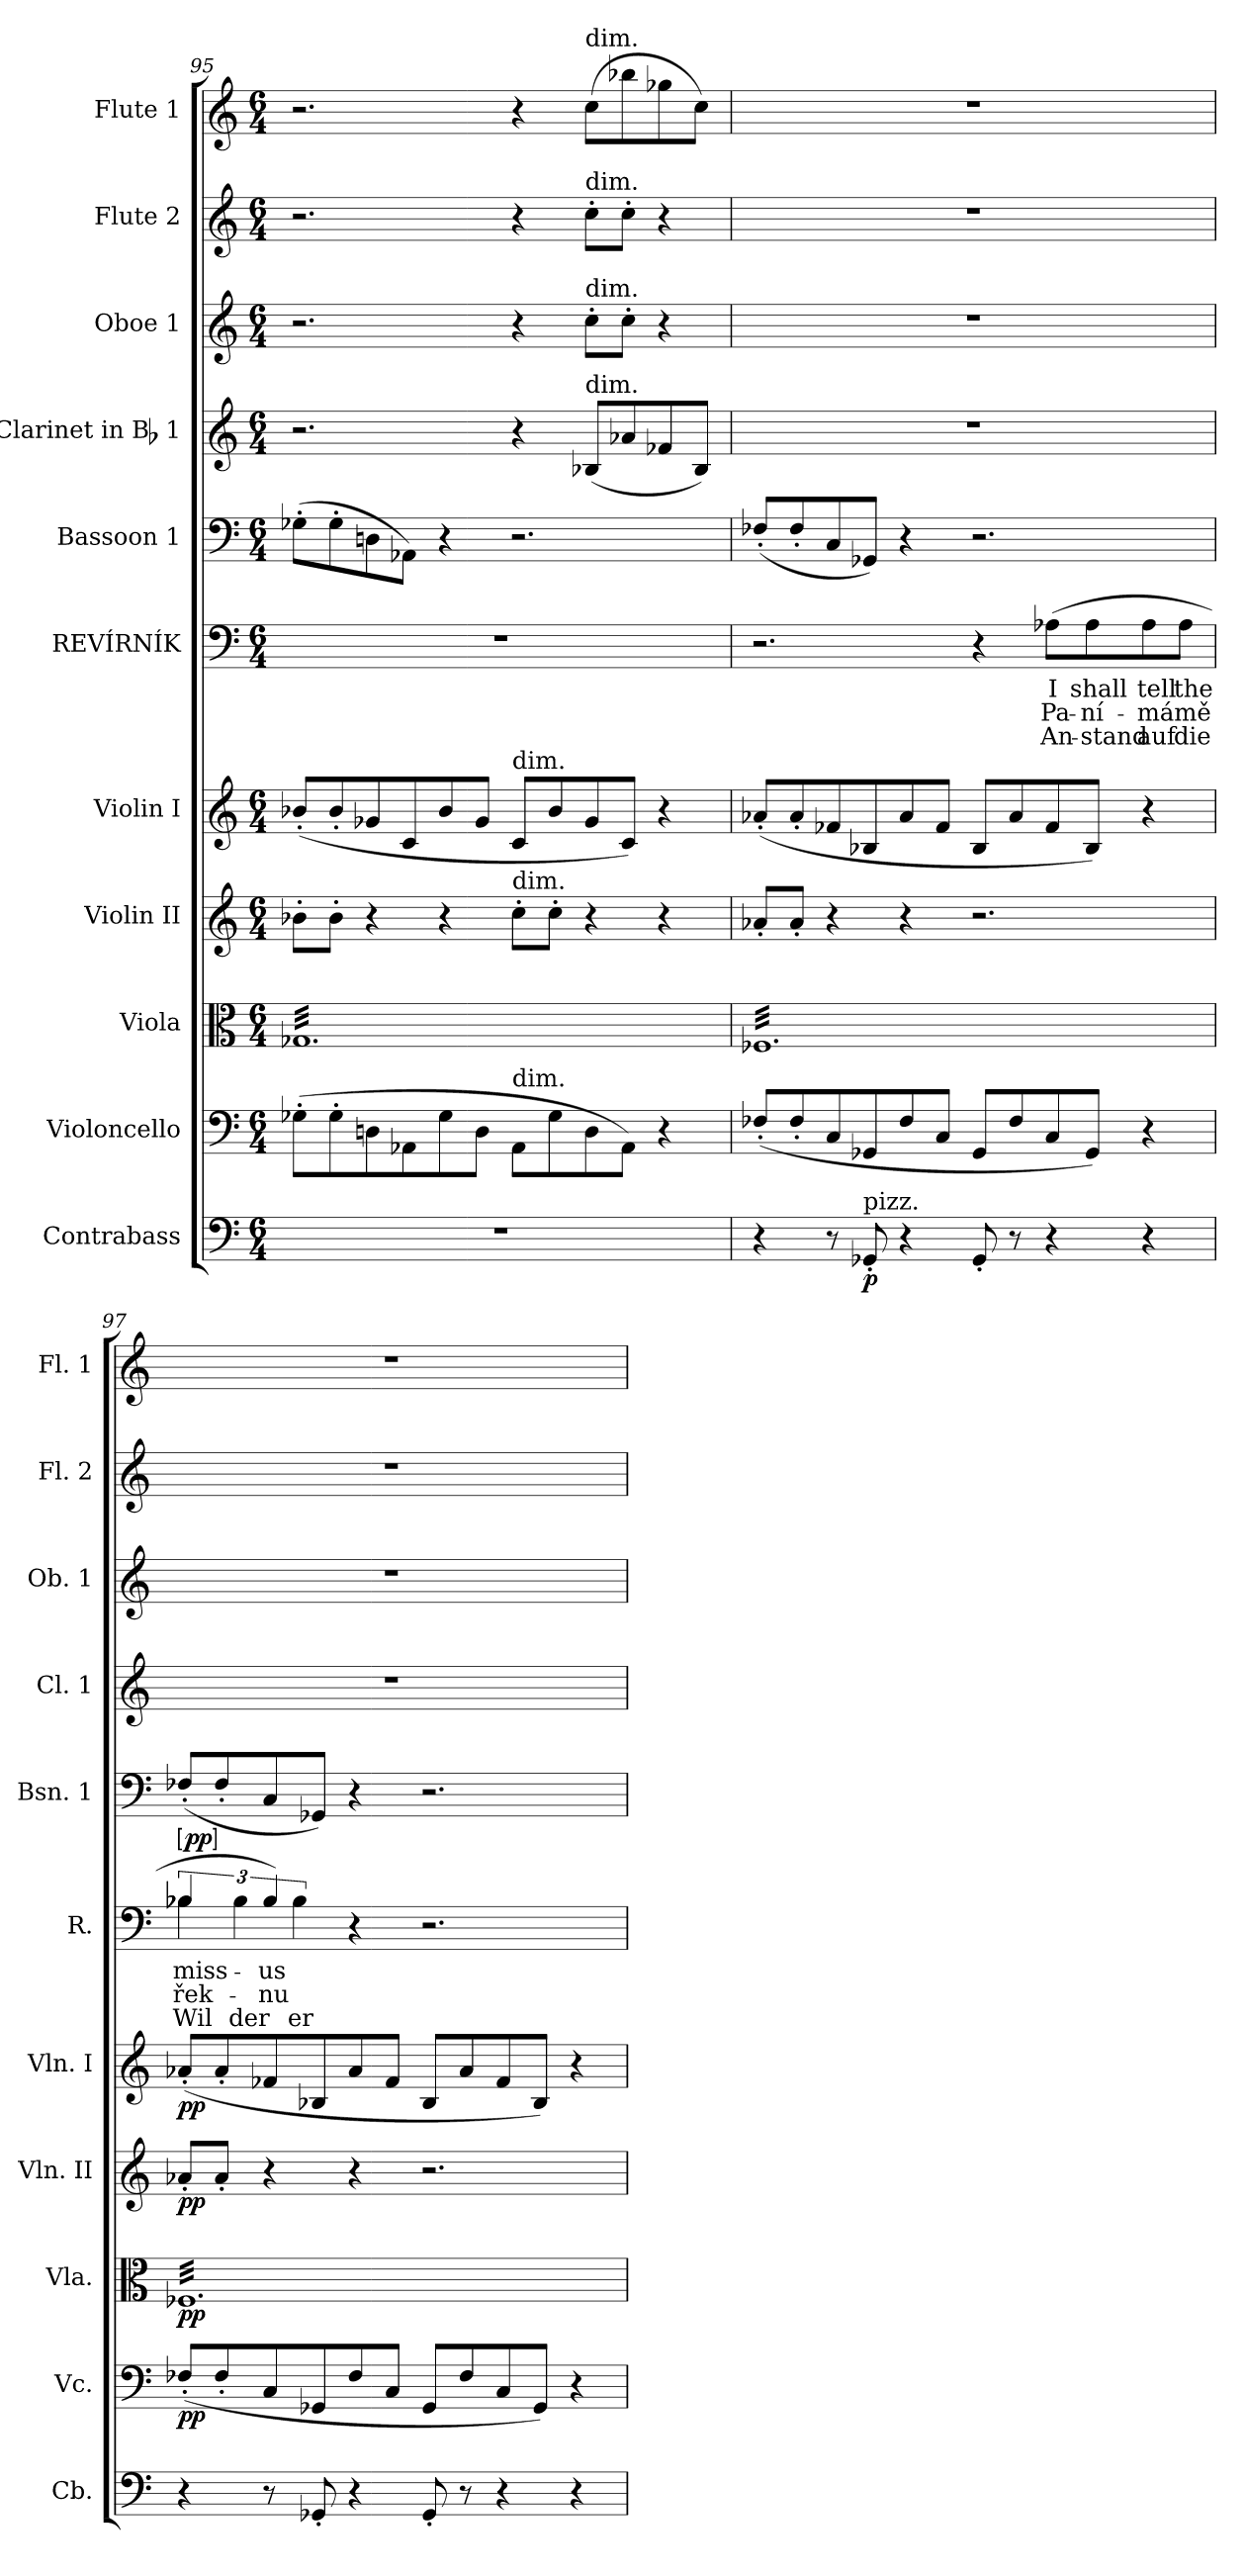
**kern	**dynam	**kern	**dynam	**kern	**dynam	**kern	**dynam	**kern	**dynam	**kern	**text	**text	**text	**kern	**dynam	**kern	**kern	**kern	**kern
*part11	*part11	*part10	*part10	*part9	*part9	*part8	*part8	*part7	*part7	*part6	*part6	*part6	*part6	*part5	*part5	*part4	*part3	*part2	*part1
*staff11	*staff11	*staff10	*staff10	*staff9	*staff9	*staff8	*staff8	*staff7	*staff7	*staff6	*staff6	*staff6	*staff6	*staff5	*staff5	*staff4	*staff3	*staff2	*staff1
*I"Contrabass	*	*I"Violoncello	*	*I"Viola	*	*I"Violin II	*	*I"Violin I	*	*I"REVÍRNÍK	*	*	*	*I"Bassoon 1	*	*I"Clarinet in Bb 1	*I"Oboe 1	*I"Flute 2	*I"Flute 1
*I'Cb.	*	*I'Vc.	*	*I'Vla.	*	*I'Vln. II	*	*I'Vln. I	*	*I'R.	*	*	*	*I'Bsn. 1	*	*I'Cl. 1	*I'Ob. 1	*I'Fl. 2	*I'Fl. 1
*clefF4	*	*clefF4	*	*clefC3	*	*clefG2	*	*clefG2	*	*clefF4	*	*	*	*clefF4	*	*clefG2	*clefG2	*clefG2	*clefG2
*ITrd7c12	*	*	*	*	*	*	*	*	*	*	*	*	*	*	*	*ITrd1c2	*	*	*
*k[]	*	*k[]	*	*k[]	*	*k[]	*	*k[]	*	*k[]	*	*	*	*k[]	*	*k[b-e-]	*k[]	*k[]	*k[]
*C:	*	*C:	*	*C:	*	*C:	*	*C:	*	*C:	*	*	*	*C:	*	*B-:	*C:	*C:	*C:
*M6/4	*	*M6/4	*	*M6/4	*	*M6/4	*	*M6/4	*	*M6/4	*	*	*	*M6/4	*	*M6/4	*M6/4	*M6/4	*M6/4
=95	=95	=95	=95	=95	=95	=95	=95	=95	=95	=95	=95	=95	=95	=95	=95	=95	=95	=95	=95
*	*	*	*	*tremolo	*	*	*	*	*	*	*	*	*	*	*	*	*	*	*
2%3r	.	(8G-X'L	.	32G-XLLL	.	8b-X'L	.	(8b-X'L	.	2%3r	.	.	.	(8G-X'L	.	2.r	2.r	2.r	2.r
.	.	.	.	32G-X	.	.	.	.	.	.	.	.	.	.	.	.	.	.	.
.	.	.	.	32G-X	.	.	.	.	.	.	.	.	.	.	.	.	.	.	.
.	.	.	.	32G-X	.	.	.	.	.	.	.	.	.	.	.	.	.	.	.
.	.	8G-'	.	32G-X	.	8b-'J	.	8b-'	.	.	.	.	.	8G-'	.	.	.	.	.
.	.	.	.	32G-X	.	.	.	.	.	.	.	.	.	.	.	.	.	.	.
.	.	.	.	32G-X	.	.	.	.	.	.	.	.	.	.	.	.	.	.	.
.	.	.	.	32G-X	.	.	.	.	.	.	.	.	.	.	.	.	.	.	.
.	.	8Dn	.	32G-X	.	4r	.	8g-X	.	.	.	.	.	8Dn	.	.	.	.	.
.	.	.	.	32G-X	.	.	.	.	.	.	.	.	.	.	.	.	.	.	.
.	.	.	.	32G-X	.	.	.	.	.	.	.	.	.	.	.	.	.	.	.
.	.	.	.	32G-X	.	.	.	.	.	.	.	.	.	.	.	.	.	.	.
.	.	8AA-X	.	32G-X	.	.	.	8c	.	.	.	.	.	8AA-XJ)	.	.	.	.	.
.	.	.	.	32G-X	.	.	.	.	.	.	.	.	.	.	.	.	.	.	.
.	.	.	.	32G-X	.	.	.	.	.	.	.	.	.	.	.	.	.	.	.
.	.	.	.	32G-X	.	.	.	.	.	.	.	.	.	.	.	.	.	.	.
.	.	8G-	.	32G-X	.	4r	.	8b-	.	.	.	.	.	4r	.	.	.	.	.
.	.	.	.	32G-X	.	.	.	.	.	.	.	.	.	.	.	.	.	.	.
.	.	.	.	32G-X	.	.	.	.	.	.	.	.	.	.	.	.	.	.	.
.	.	.	.	32G-X	.	.	.	.	.	.	.	.	.	.	.	.	.	.	.
.	.	8DJ	.	32G-X	.	.	.	8g-J	.	.	.	.	.	.	.	.	.	.	.
.	.	.	.	32G-X	.	.	.	.	.	.	.	.	.	.	.	.	.	.	.
.	.	.	.	32G-X	.	.	.	.	.	.	.	.	.	.	.	.	.	.	.
.	.	.	.	32G-X	.	.	.	.	.	.	.	.	.	.	.	.	.	.	.
!	!	!	!	!	!	!	!	!LO:TX:t=dim.	!	!	!	!	!	!	!	!	!	!	!
!	!	!	!	!	!	!LO:TX:t=dim.	!	!	!	!	!	!	!	!	!	!	!	!	!
!	!	!LO:TX:t=dim.	!	!	!	!	!	!	!	!	!	!	!	!	!	!	!	!	!
.	.	8AA-L	.	32G-X	.	8cc'L	.	8cL	.	.	.	.	.	2.r	.	4r	4r	4r	4r
.	.	.	.	32G-X	.	.	.	.	.	.	.	.	.	.	.	.	.	.	.
.	.	.	.	32G-X	.	.	.	.	.	.	.	.	.	.	.	.	.	.	.
.	.	.	.	32G-X	.	.	.	.	.	.	.	.	.	.	.	.	.	.	.
.	.	8G-	.	32G-X	.	8cc'J	.	8b-	.	.	.	.	.	.	.	.	.	.	.
.	.	.	.	32G-X	.	.	.	.	.	.	.	.	.	.	.	.	.	.	.
.	.	.	.	32G-X	.	.	.	.	.	.	.	.	.	.	.	.	.	.	.
.	.	.	.	32G-X	.	.	.	.	.	.	.	.	.	.	.	.	.	.	.
!	!	!	!	!	!	!	!	!	!	!	!	!	!	!	!	!	!	!	!LO:TX:t=dim.
!	!	!	!	!	!	!	!	!	!	!	!	!	!	!	!	!	!	!LO:TX:t=dim.	!
!	!	!	!	!	!	!	!	!	!	!	!	!	!	!	!	!	!LO:TX:t=dim.	!	!
!	!	!	!	!	!	!	!	!	!	!	!	!	!	!	!	!LO:TX:t=dim.	!	!	!
.	.	8D	.	32G-X	.	4r	.	8g-	.	.	.	.	.	.	.	(8A-XL	8cc'L	8cc'L	(8ccL
.	.	.	.	32G-X	.	.	.	.	.	.	.	.	.	.	.	.	.	.	.
.	.	.	.	32G-X	.	.	.	.	.	.	.	.	.	.	.	.	.	.	.
.	.	.	.	32G-X	.	.	.	.	.	.	.	.	.	.	.	.	.	.	.
.	.	8AA-J)	.	32G-X	.	.	.	8cJ)	.	.	.	.	.	.	.	8g-X	8cc'J	8cc'J	8bb-X
.	.	.	.	32G-X	.	.	.	.	.	.	.	.	.	.	.	.	.	.	.
.	.	.	.	32G-X	.	.	.	.	.	.	.	.	.	.	.	.	.	.	.
.	.	.	.	32G-X	.	.	.	.	.	.	.	.	.	.	.	.	.	.	.
.	.	4r	.	32G-X	.	4r	.	4r	.	.	.	.	.	.	.	8e--X	4r	4r	8gg-X
.	.	.	.	32G-X	.	.	.	.	.	.	.	.	.	.	.	.	.	.	.
.	.	.	.	32G-X	.	.	.	.	.	.	.	.	.	.	.	.	.	.	.
.	.	.	.	32G-X	.	.	.	.	.	.	.	.	.	.	.	.	.	.	.
.	.	.	.	32G-X	.	.	.	.	.	.	.	.	.	.	.	8A-J)	.	.	8ccJ)
.	.	.	.	32G-X	.	.	.	.	.	.	.	.	.	.	.	.	.	.	.
.	.	.	.	32G-X	.	.	.	.	.	.	.	.	.	.	.	.	.	.	.
.	.	.	.	32G-XJJJ	.	.	.	.	.	.	.	.	.	.	.	.	.	.	.
=96	=96	=96	=96	=96	=96	=96	=96	=96	=96	=96	=96	=96	=96	=96	=96	=96	=96	=96	=96
4r	.	(>8F-X'L	.	32F-XLLL	.	8a-X'L	.	(8a-X'L	.	2.r	.	.	.	(8F-X'L	.	2%3r	2%3r	2%3r	2%3r
.	.	.	.	32F-X	.	.	.	.	.	.	.	.	.	.	.	.	.	.	.
.	.	.	.	32F-X	.	.	.	.	.	.	.	.	.	.	.	.	.	.	.
.	.	.	.	32F-X	.	.	.	.	.	.	.	.	.	.	.	.	.	.	.
.	.	8F-'	.	32F-X	.	8a-'J	.	8a-'	.	.	.	.	.	8F-'	.	.	.	.	.
.	.	.	.	32F-X	.	.	.	.	.	.	.	.	.	.	.	.	.	.	.
.	.	.	.	32F-X	.	.	.	.	.	.	.	.	.	.	.	.	.	.	.
.	.	.	.	32F-X	.	.	.	.	.	.	.	.	.	.	.	.	.	.	.
8r	.	8C	.	32F-X	.	4r	.	8f-X	.	.	.	.	.	8C	.	.	.	.	.
.	.	.	.	32F-X	.	.	.	.	.	.	.	.	.	.	.	.	.	.	.
.	.	.	.	32F-X	.	.	.	.	.	.	.	.	.	.	.	.	.	.	.
.	.	.	.	32F-X	.	.	.	.	.	.	.	.	.	.	.	.	.	.	.
!LO:TX:a:t=pizz.	!	!	!	!	!	!	!	!	!	!	!	!	!	!	!	!	!	!	!
8GGG-X'	p	8GG-X	.	32F-X	.	.	.	8B-X	.	.	.	.	.	8GG-XJ)	.	.	.	.	.
.	.	.	.	32F-X	.	.	.	.	.	.	.	.	.	.	.	.	.	.	.
.	.	.	.	32F-X	.	.	.	.	.	.	.	.	.	.	.	.	.	.	.
.	.	.	.	32F-X	.	.	.	.	.	.	.	.	.	.	.	.	.	.	.
4r	.	8F-	.	32F-X	.	4r	.	8a-	.	.	.	.	.	4r	.	.	.	.	.
.	.	.	.	32F-X	.	.	.	.	.	.	.	.	.	.	.	.	.	.	.
.	.	.	.	32F-X	.	.	.	.	.	.	.	.	.	.	.	.	.	.	.
.	.	.	.	32F-X	.	.	.	.	.	.	.	.	.	.	.	.	.	.	.
.	.	8CJ	.	32F-X	.	.	.	8f-J	.	.	.	.	.	.	.	.	.	.	.
.	.	.	.	32F-X	.	.	.	.	.	.	.	.	.	.	.	.	.	.	.
.	.	.	.	32F-X	.	.	.	.	.	.	.	.	.	.	.	.	.	.	.
.	.	.	.	32F-X	.	.	.	.	.	.	.	.	.	.	.	.	.	.	.
8GGG-'	.	8GG-L	.	32F-X	.	2.r	.	8B-L	.	4r	.	.	.	2.r	.	.	.	.	.
.	.	.	.	32F-X	.	.	.	.	.	.	.	.	.	.	.	.	.	.	.
.	.	.	.	32F-X	.	.	.	.	.	.	.	.	.	.	.	.	.	.	.
.	.	.	.	32F-X	.	.	.	.	.	.	.	.	.	.	.	.	.	.	.
8r	.	8F-	.	32F-X	.	.	.	8a-	.	.	.	.	.	.	.	.	.	.	.
.	.	.	.	32F-X	.	.	.	.	.	.	.	.	.	.	.	.	.	.	.
.	.	.	.	32F-X	.	.	.	.	.	.	.	.	.	.	.	.	.	.	.
.	.	.	.	32F-X	.	.	.	.	.	.	.	.	.	.	.	.	.	.	.
4r	.	8C	.	32F-X	.	.	.	8f-	.	(8A-X\L	I	Pa-	An-	.	.	.	.	.	.
.	.	.	.	32F-X	.	.	.	.	.	.	.	.	.	.	.	.	.	.	.
.	.	.	.	32F-X	.	.	.	.	.	.	.	.	.	.	.	.	.	.	.
.	.	.	.	32F-X	.	.	.	.	.	.	.	.	.	.	.	.	.	.	.
.	.	8GG-J)	.	32F-X	.	.	.	8B-J)	.	8A-\	shall	ní-	stand	.	.	.	.	.	.
.	.	.	.	32F-X	.	.	.	.	.	.	.	.	.	.	.	.	.	.	.
.	.	.	.	32F-X	.	.	.	.	.	.	.	.	.	.	.	.	.	.	.
.	.	.	.	32F-X	.	.	.	.	.	.	.	.	.	.	.	.	.	.	.
4r	.	4r	.	32F-X	.	.	.	4r	.	8A-\	tell	mámě	auf	.	.	.	.	.	.
.	.	.	.	32F-X	.	.	.	.	.	.	.	.	.	.	.	.	.	.	.
.	.	.	.	32F-X	.	.	.	.	.	.	.	.	.	.	.	.	.	.	.
.	.	.	.	32F-X	.	.	.	.	.	.	.	.	.	.	.	.	.	.	.
.	.	.	.	32F-X	.	.	.	.	.	8A-\J	the	.	die	.	.	.	.	.	.
.	.	.	.	32F-X	.	.	.	.	.	.	.	.	.	.	.	.	.	.	.
.	.	.	.	32F-X	.	.	.	.	.	.	.	.	.	.	.	.	.	.	.
.	.	.	.	32F-XJJJ	.	.	.	.	.	.	.	.	.	.	.	.	.	.	.
=97	=97	=97	=97	=97	=97	=97	=97	=97	=97	=97	=97	=97	=97	=97	=97	=97	=97	=97	=97
*	*	*	*	*	*	*	*	*	*	*^	*	*	*	*	*	*	*	*	*
!	!	!	!	!	!	!	!	!	!	!	!	!	!	!	!	!LO:DY:ed=brack	!	!	!	!
4r	.	(8F-X'L	pp	32F-XLLL	pp	8a-X'L	pp	(8a-X'L	pp	4B-X	6B-X!	miss-	řek-	Wil	(8F-X:'L	pp	2%3r	2%3r	2%3r	2%3r
.	.	.	.	32F-X	.	.	.	.	.	.	.	.	.	.	.	.	.	.	.	.
.	.	.	.	32F-X	.	.	.	.	.	.	.	.	.	.	.	.	.	.	.	.
.	.	.	.	32F-X	.	.	.	.	.	.	.	.	.	.	.	.	.	.	.	.
.	.	8F-'	.	32F-X	.	8a-'J	.	8a-'	.	.	.	.	.	.	8F-'	.	.	.	.	.
.	.	.	.	32F-X	.	.	.	.	.	.	.	.	.	.	.	.	.	.	.	.
.	.	.	.	.	.	.	.	.	.	.	6B-!	.	.	der	.	.	.	.	.	.
.	.	.	.	32F-X	.	.	.	.	.	.	.	.	.	.	.	.	.	.	.	.
.	.	.	.	32F-X	.	.	.	.	.	.	.	.	.	.	.	.	.	.	.	.
8r	.	8C	.	32F-X	.	4r	.	8f-X	.	4B-)	.	-us	nu	.	8C	.	.	.	.	.
.	.	.	.	32F-X	.	.	.	.	.	.	.	.	.	.	.	.	.	.	.	.
.	.	.	.	32F-X	.	.	.	.	.	.	.	.	.	.	.	.	.	.	.	.
.	.	.	.	.	.	.	.	.	.	.	6B-!	.	.	er	.	.	.	.	.	.
.	.	.	.	32F-X	.	.	.	.	.	.	.	.	.	.	.	.	.	.	.	.
8GGG-X'	.	8GG-X	.	32F-X	.	.	.	8B-X	.	.	.	.	.	.	8GG-XJ)	.	.	.	.	.
.	.	.	.	32F-X	.	.	.	.	.	.	.	.	.	.	.	.	.	.	.	.
.	.	.	.	32F-X	.	.	.	.	.	.	.	.	.	.	.	.	.	.	.	.
.	.	.	.	32F-X	.	.	.	.	.	.	.	.	.	.	.	.	.	.	.	.
4r	.	8F-	.	32F-X	.	4r	.	8a-	.	4r	4ryy	.	.	.	4r	.	.	.	.	.
.	.	.	.	32F-X	.	.	.	.	.	.	.	.	.	.	.	.	.	.	.	.
.	.	.	.	32F-X	.	.	.	.	.	.	.	.	.	.	.	.	.	.	.	.
.	.	.	.	32F-X	.	.	.	.	.	.	.	.	.	.	.	.	.	.	.	.
.	.	8CJ	.	32F-X	.	.	.	8f-J	.	.	.	.	.	.	.	.	.	.	.	.
.	.	.	.	32F-X	.	.	.	.	.	.	.	.	.	.	.	.	.	.	.	.
.	.	.	.	32F-X	.	.	.	.	.	.	.	.	.	.	.	.	.	.	.	.
.	.	.	.	32F-X	.	.	.	.	.	.	.	.	.	.	.	.	.	.	.	.
8GGG-'	.	8GG-L	.	32F-X	.	2.r	.	8B-L	.	2.r	2.ryy	.	.	.	2.r	.	.	.	.	.
.	.	.	.	32F-X	.	.	.	.	.	.	.	.	.	.	.	.	.	.	.	.
.	.	.	.	32F-X	.	.	.	.	.	.	.	.	.	.	.	.	.	.	.	.
.	.	.	.	32F-X	.	.	.	.	.	.	.	.	.	.	.	.	.	.	.	.
8r	.	8F-	.	32F-X	.	.	.	8a-	.	.	.	.	.	.	.	.	.	.	.	.
.	.	.	.	32F-X	.	.	.	.	.	.	.	.	.	.	.	.	.	.	.	.
.	.	.	.	32F-X	.	.	.	.	.	.	.	.	.	.	.	.	.	.	.	.
.	.	.	.	32F-X	.	.	.	.	.	.	.	.	.	.	.	.	.	.	.	.
4r	.	8C	.	32F-X	.	.	.	8f-	.	.	.	.	.	.	.	.	.	.	.	.
.	.	.	.	32F-X	.	.	.	.	.	.	.	.	.	.	.	.	.	.	.	.
.	.	.	.	32F-X	.	.	.	.	.	.	.	.	.	.	.	.	.	.	.	.
.	.	.	.	32F-X	.	.	.	.	.	.	.	.	.	.	.	.	.	.	.	.
.	.	8GG-J)	.	32F-X	.	.	.	8B-J)	.	.	.	.	.	.	.	.	.	.	.	.
.	.	.	.	32F-X	.	.	.	.	.	.	.	.	.	.	.	.	.	.	.	.
.	.	.	.	32F-X	.	.	.	.	.	.	.	.	.	.	.	.	.	.	.	.
.	.	.	.	32F-X	.	.	.	.	.	.	.	.	.	.	.	.	.	.	.	.
4r	.	4r	.	32F-X	.	.	.	4r	.	.	.	.	.	.	.	.	.	.	.	.
.	.	.	.	32F-X	.	.	.	.	.	.	.	.	.	.	.	.	.	.	.	.
.	.	.	.	32F-X	.	.	.	.	.	.	.	.	.	.	.	.	.	.	.	.
.	.	.	.	32F-X	.	.	.	.	.	.	.	.	.	.	.	.	.	.	.	.
.	.	.	.	32F-X	.	.	.	.	.	.	.	.	.	.	.	.	.	.	.	.
.	.	.	.	32F-X	.	.	.	.	.	.	.	.	.	.	.	.	.	.	.	.
.	.	.	.	32F-X	.	.	.	.	.	.	.	.	.	.	.	.	.	.	.	.
.	.	.	.	32F-XJJJ	.	.	.	.	.	.	.	.	.	.	.	.	.	.	.	.
*	*	*	*	*Xtremolo	*	*	*	*	*	*	*	*	*	*	*	*	*	*	*	*
*	*	*	*	*	*	*	*	*	*	*v	*v	*	*	*	*	*	*	*	*	*
=	=	=	=	=	=	=	=	=	=	=	=	=	=	=	=	=	=	=	=
*-	*-	*-	*-	*-	*-	*-	*-	*-	*-	*-	*-	*-	*-	*-	*-	*-	*-	*-	*-
